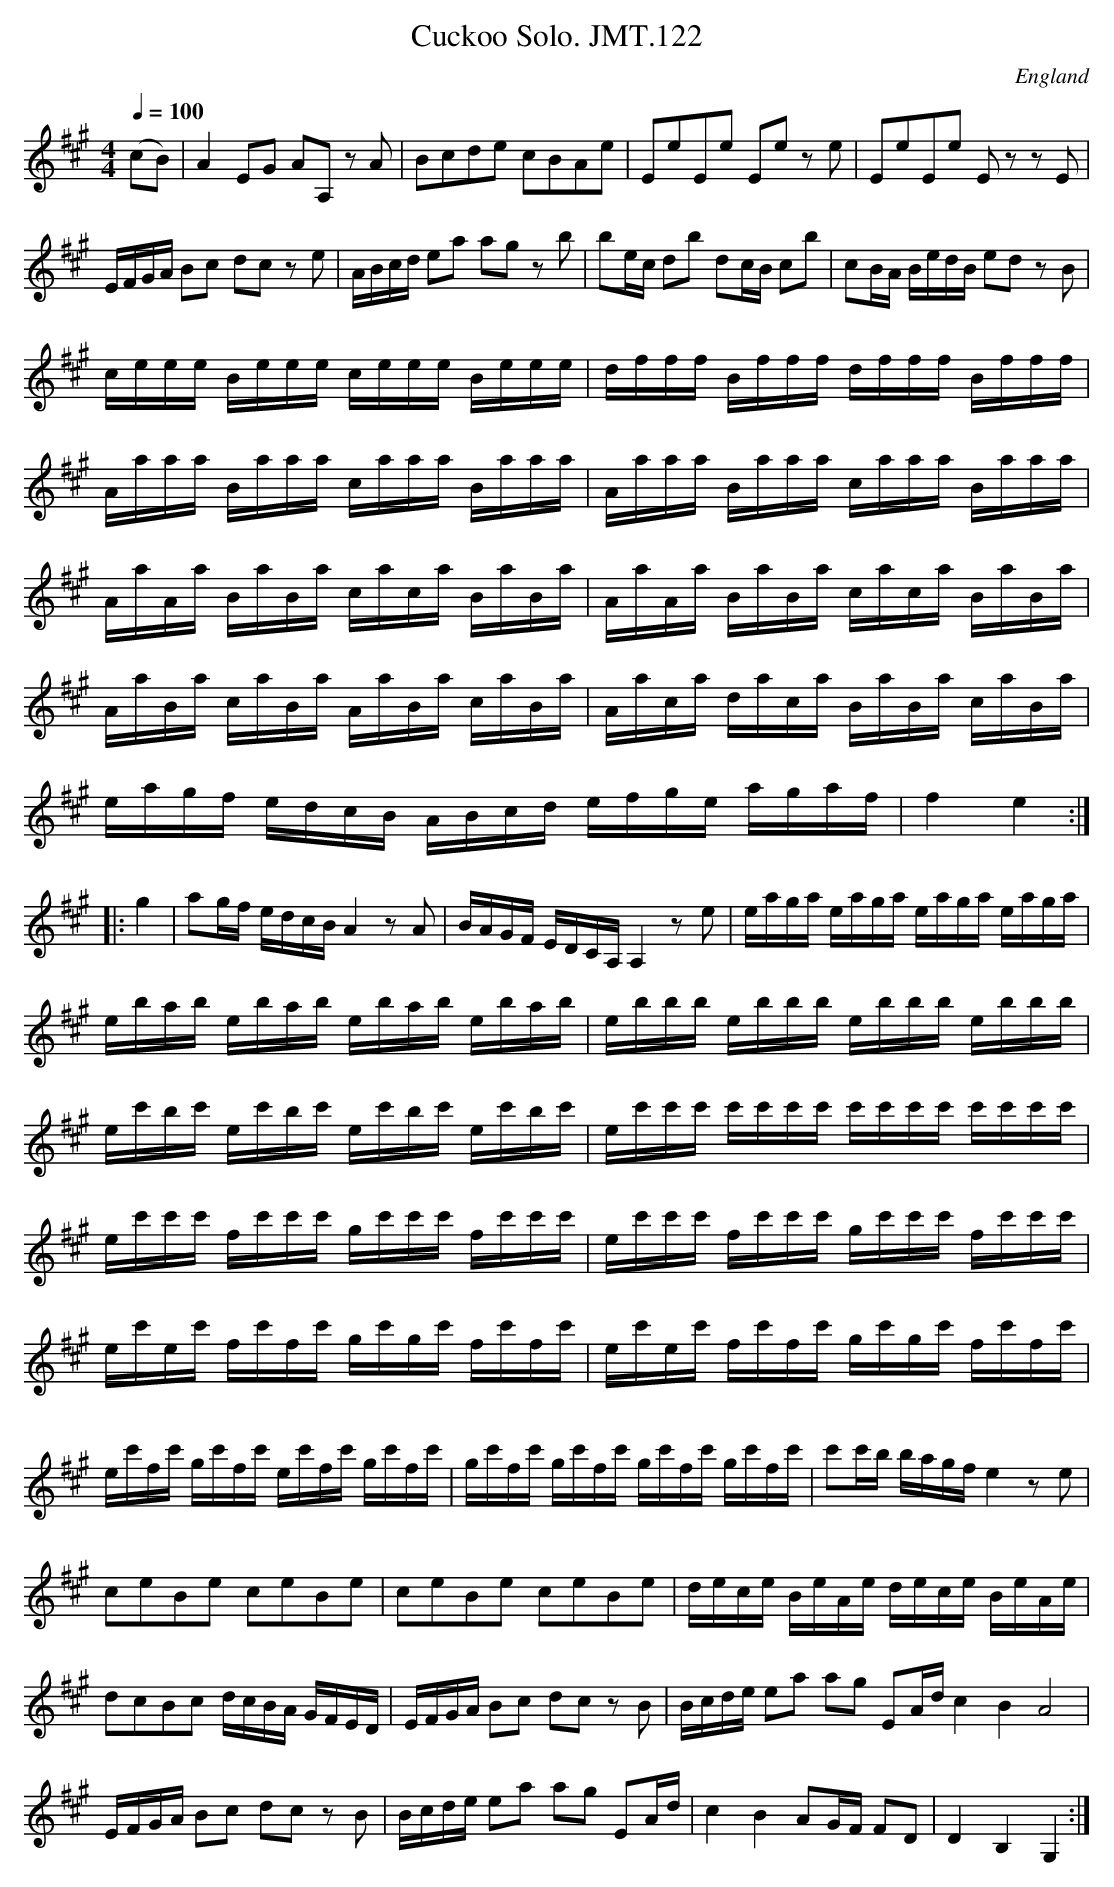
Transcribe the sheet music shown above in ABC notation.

X:1
T:Cuckoo Solo. JMT.122
L:1/16
M:4/4
O:England
Q:1/4=100
K:A
(c2B2)|A4E2G2 A2A,2 z2A2|B2c2d2e2 c2B2A2e2|\
E2e2E2e2 E2e2 z2e2|E2e2E2e2 E2z2 z2E2|!
EFGA B2c2 d2c2 z2e2|ABcd e2a2 a2g2 z2b2|\
b2ec d2b2 d2cB c2b2|c2BA BedB e2d2 z2B2|!
ceee Beee ceee Beee|dfff Bfff dfff Bfff|!
Aaaa Baaa caaa Baaa|Aaaa Baaa caaa Baaa|!
AaAa BaBa caca BaBa|AaAa BaBa caca BaBa|!
AaBa caBa AaBa caBa| Aaca daca BaBa caBa|!
eagf edcB ABcd efge agaf|f4e4:|!
|:g4|a2gf edcBA4z2A2|BAGF EDCA,A,4z2e2|eaga eaga eaga eaga|!
ebab ebab ebab ebab|ebbb ebbb ebbb ebbb|!
ec'bc' ec'bc' ec'bc' ec'bc'|ec'c'c' c'c'c'c' c'c'c'c' c'c'c'c'|!
ec'c'c' fc'c'c' gc'c'c' fc'c'c'|ec'c'c' fc'c'c' gc'c'c' fc'c'c'|!
ec'ec' fc'fc' gc'gc' fc'fc'|ec'ec' fc'fc' gc'gc' fc'fc'|!
ec'fc' gc'fc' ec'fc' gc'fc'|gc'fc' gc'fc' gc'fc' gc'fc'|\
c'2c'b bagfe4z2e2|!
c2e2B2e2 c2e2B2e2| c2e2B2e2 c2e2B2e2 |dece BeAe dece BeAe |!
d2c2B2c2 dcBA GFED|EFGA B2c2 d2c2 z2B2|Bcde e2a2 a2g2 E2Adc4B4A8|!
EFGA B2c2 d2c2 z2B2|Bcde e2a2 a2g2 E2Ad|c4B4A2GF F2D2|D4B,4G,4:|
